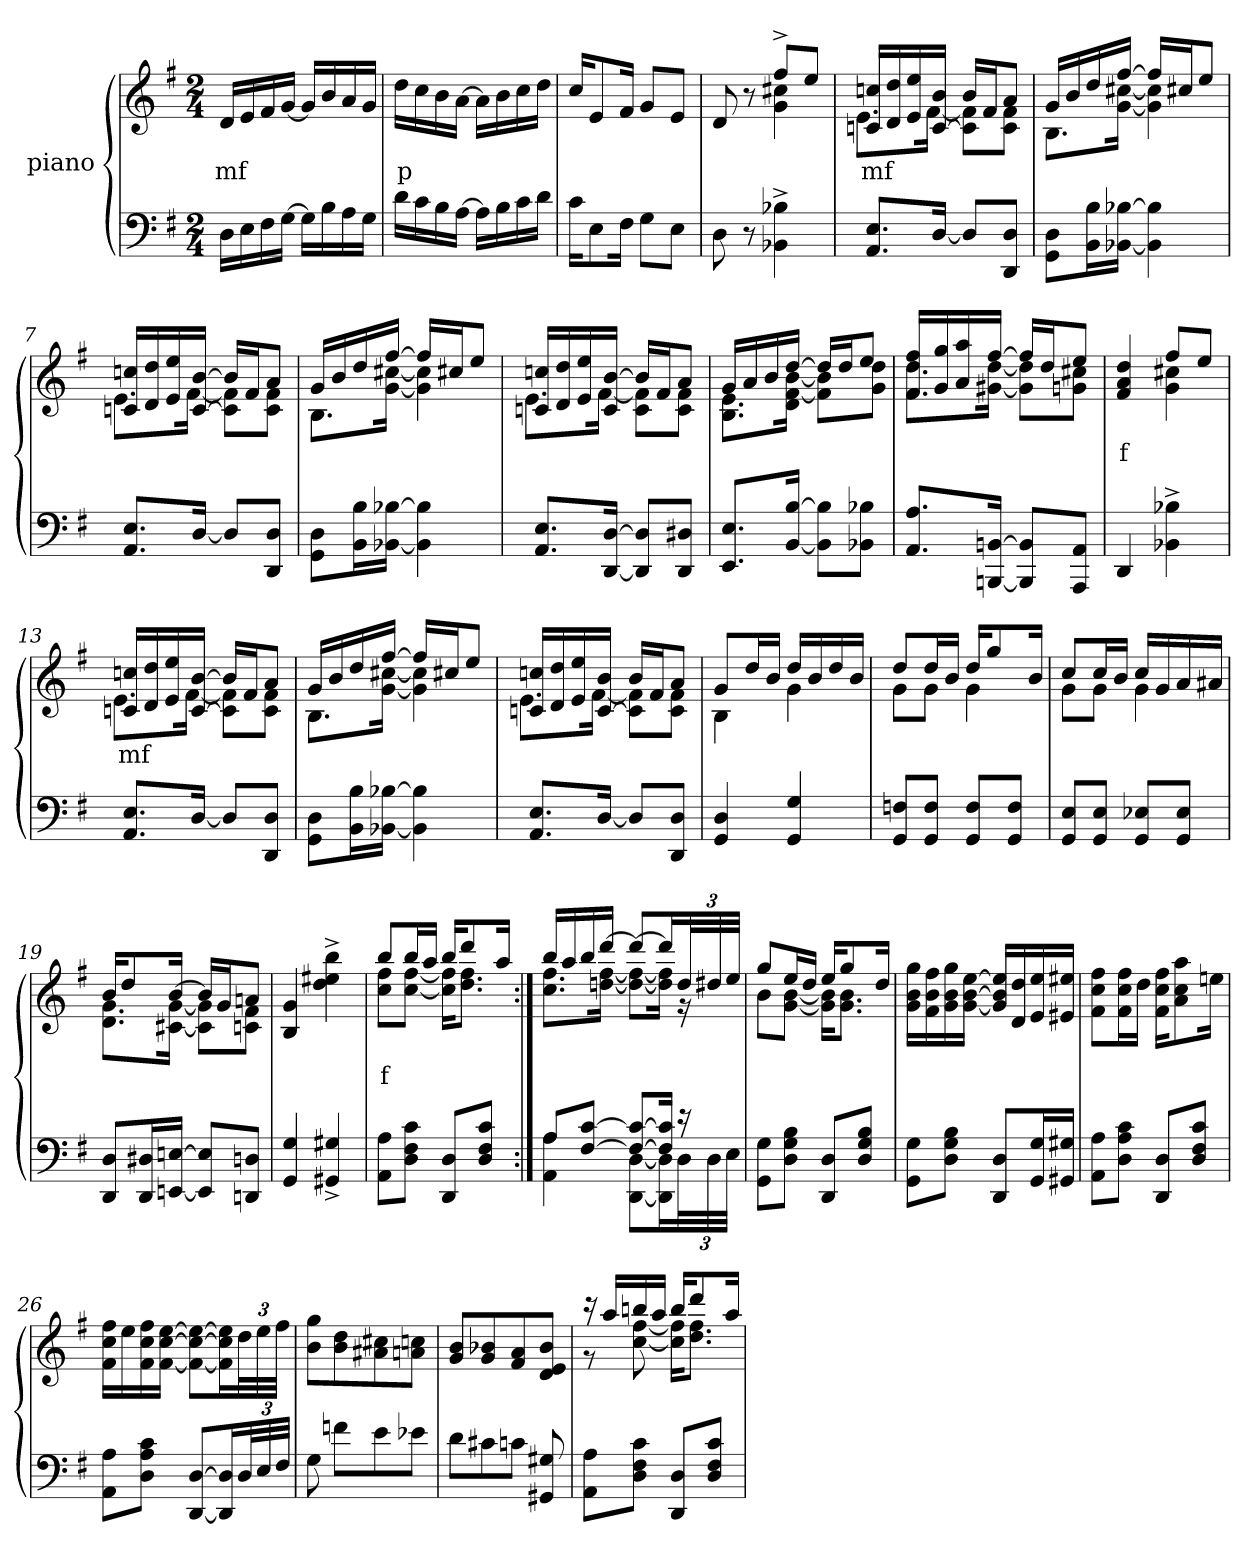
**kern	**kern	**text
*part2	*part1	*part1
*staff2	*staff1	*staff1
*I"piano	*I"piano	*
*clefF4	*clefG2	*
*k[f#]	*k[f#]	*
*M2/4	*M2/4	*
=1	=1	=1
16DLL	16dLL	mf
16E	16e	.
16F#	16f#	.
[16GJJ	[16gJJ	.
16GLL]	16gLL]	.
16B	16b	.
16A	16a	.
16GJJ	16gJJ	.
=2	=2	=2
16dLL	16ddLL	p
16c	16cc	.
16B	16b	.
[16AJJ	[16aJJ	.
16ALL]	16aLL]	.
16B	16b	.
16c	16cc	.
16dJJ	16ddJJ	.
=3	=3	=3
16cKL	16ccKL	.
8E	8e	.
16F#Jk	16f#Jk	.
8GL	8gL	.
8EJ	8eJ	.
=4	=4	=4
*	*^	*
8D	8d	4ryy	.
8r	8r	.	.
4B-X^> 4BB-X^>	8ff#^>L	4cc#X 4g	.
.	8eeJ	.	.
=5	=5	=5	=5
8.E 8.AAL	16ccn 16cnLL	8.eL	mf
.	16dd 16d	.	.
.	16ee 16e	.	.
[16DJk	16b [16cJJ	[16f#Jk	.
8DL]	16bLL	8f#] 8c]L	.
.	16f#J	.	.
8D 8DDJ	8aJ	8f# 8cJ	.
=6	=6	=6	=6
8D 8GGL	16gLL	8.BL	.
.	16b	.	.
16B 16BBL	16dd	.	.
[16B-X [16BB-XJJ	[16ff#JJ	[16cc# [16gJk	.
4B-] 4BB-]	16ff#LL]	4cc#] 4g]	.
.	16cc#XJ	.	.
.	8eeJ	.	.
=7	=7	=7	=7
8.E 8.AAL	16ccn 16cnLL	8.eL	.
.	16dd 16d	.	.
.	16ee 16e	.	.
[16DJk	[16b [16cJJ	[16f#Jk	.
8DL]	16bLL]	8f#] 8c]L	.
.	16f#J	.	.
8D 8DDJ	8aJ	8f# 8cJ	.
=8	=8	=8	=8
8D 8GGL	16gLL	8.BL	.
.	16b	.	.
16B 16BBL	16dd	.	.
[16B-X [16BB-XJJ	[16ff#JJ	[16cc# [16gJk	.
4B-] 4BB-]	16ff#LL]	4cc#] 4g]	.
.	16cc#XJ	.	.
.	8eeJ	.	.
=9	=9	=9	=9
8.E 8.AAL	16ccn 16cnLL	8.eL	.
.	16dd 16d	.	.
.	16ee 16e	.	.
[16D [16DDJk	[16b 16cJJ	[16f#Jk	.
8D] 8DD]L	16bLL]	8f#] 8cL	.
.	16f#J	.	.
8D#X 8DDJ	8aJ	8f# 8cJ	.
=10	=10	=10	=10
8.E 8.EEL	16gLL	8.e 8.BL	.
.	16a	.	.
.	16b	.	.
[16B [16BBJk	[16ddJJ	[16b [16f# 16dJk	.
8B] 8BB]L	16ddLL]	8b] 8f#]L	.
.	16ddJ	.	.
8B-X 8BB-XJ	8eeJ	8dd 8gJ	.
=11	=11	=11	=11
8.A 8.AAL	16ff# 16f#LL	8.dd 8.f#L	.
.	16gg 16g	.	.
.	16aa 16a	.	.
[16BBn [16BBBnJk	[16ff#JJ	[16dd [16g#XJk	.
8BB] 8BBB]L	16ff#LL]	8dd] 8g#]L	.
.	16ddJ	.	.
8AA 8AAAJ	8eeJ	8cc#X 8gnJ	.
=12	=12	=12	=12
4DD	4dd 4a 4f#	4ryy	f
4B-X^> 4BB-X^>	8ff#L	4cc#X 4g	.
.	8eeJ	.	.
=13	=13	=13	=13
8.E 8.AAL	16ccn 16cnLL	8.eL	mf
.	16dd 16d	.	.
.	16ee 16e	.	.
[16DJk	[16b [16cJJ	[16f#Jk	.
8DL]	16bLL]	8f#] 8c]L	.
.	16f#J	.	.
8D 8DDJ	8aJ	8f# 8cJ	.
=14	=14	=14	=14
8D 8GGL	16gLL	8.BL	.
.	16b	.	.
16B 16BBL	16dd	.	.
[16B-X [16BB-XJJ	[16ff#JJ	[16cc# [16gJk	.
4B-] 4BB-]	16ff#LL]	4cc#] 4g]	.
.	16cc#XJ	.	.
.	8eeJ	.	.
=15	=15	=15	=15
8.E 8.AAL	16ccn 16cnLL	8.eL	.
.	16dd 16d	.	.
.	16ee 16e	.	.
[16DJk	16b [16cJJ	[16f#Jk	.
8DL]	16bLL	8f#] 8c]L	.
.	16f#J	.	.
8D 8DDJ	8aJ	8f# 8cJ	.
=16	=16	=16	=16
4D 4GG	8gL	4B	.
.	16ddL	.	.
.	16bJJ	.	.
4G 4GG	16ddLL	4g	.
.	16b	.	.
.	16dd	.	.
.	16bJJ	.	.
=17	=17	=17	=17
8Fn 8GGL	8ddL	8gL	.
8F 8GGJ	16ddL	8gJ	.
.	16bJJ	.	.
8F 8GGL	16ddKL	4g	.
.	8gg	.	.
8F 8GGJ	.	.	.
.	16bJk	.	.
=18	=18	=18	=18
8E 8GGL	8ccL	8gL	.
8E 8GGJ	16ccL	8gJ	.
.	16bJJ	.	.
8E-X 8GGL	16ccLL	4g	.
.	16g	.	.
8E- 8GGJ	16a	.	.
.	16a#XJJ	.	.
=19	=19	=19	=19
8D 8DDL	16bKL	8.g 8.dL	.
.	8dd	.	.
16D#X 16DDL	.	.	.
[16En [16EEnJJ	[16bJk	[16g [16c#XJk	.
8E] 8EE]L	16bLL]	8g] 8c#]L	.
.	16gJ	.	.
8Dn 8DDnJ	8anJ	8f# 8cnJ	.
*	*v	*v	*
=20	=20	=20
4G 4GG	4g 4B	.
4G#X^> 4GG#X^>	4bb^> 4ee#X^> 4dd^>	.
=21	=21	=21
*	*^	*
8A 8AAL	8bbL	8ff# 8ccL	f
8c 8F# 8DJ	16bbL	[8ff# [8ccJ	.
.	16aaJJ	.	.
8D 8DDL	16bbKL	16ff#] 16cc]KL	.
.	8ddd	8.ff# 8.ddJ	.
8c 8F# 8DJ	.	.	.
.	16aaJk	.	.
=22:|!	=22:|!	=22:|!	=22:|!
*^	*	*	*
8AL	4A 4AA	16bbLL	8.ff# 8.ccL	.
.	.	16aa	.	.
[8c [8F#J	.	16bb	.	.
.	.	[16dddJJ	[16ff# [16ddnJk	.
8c_ 8F#_L	[8D [8DDL	8dddL_	8ff#_ 8dd_L	.
16c] 16F#]Jk	16D] 16DD]	16ddd]	16ff#] 16dd]Jk	.
16r	48DLL	48ddLL	16r	.
.	48D	48dd#X	.	.
.	48EJJJ	48eeJJJ	.	.
*v	*v	*	*	*
=23	=23	=23	=23
8G 8GGL	8ggL	8bL	.
8B 8G 8DJ	16eeL	[8b [8gJ	.
.	16ddJJ	.	.
8D 8DDL	16eeKL	16b] 16g]KL	.
.	8gg	8.b 8.gJ	.
8B 8G 8DJ	.	.	.
.	16ddJk	.	.
*	*v	*v	*
=24	=24	=24
8G 8GGL	16gg 16b 16gLL	.
.	16ff# 16b 16f#	.
8B 8G 8DJ	16gg 16b 16g	.
.	[16ee [16b [16gJJ	.
8D 8DDL	16ee] 16b] 16g]LL	.
.	16dd 16d	.
16G 16GGL	16ee 16e	.
16G#X 16GG#XJJ	16ee#X 16e#XJJ	.
=25	=25	=25
8A 8AAL	8ff# 8cc 8f#L	.
8c 8A 8DJ	16ff# 16cc 16f#L	.
.	16ddJJ	.
8D 8DDL	16ff# 16cc 16f#KL	.
.	8aa 8cc 8a	.
8c 8F# 8DJ	.	.
.	16eenJk	.
=26	=26	=26
8A 8AAL	16ff# 16cc 16f#LL	.
.	16ee	.
8c 8A 8DJ	16ff# 16cc 16f#	.
.	[16ee [16cc [16f#JJ	.
[8D [8DDL	8ee_ 8cc_ 8f#_L	.
16D] 16DD]L	16ee] 16cc] 16f#]	.
48DL	48ddLL	.
48E	48ee	.
48F#JJJ	48ff#JJJ	.
=27	=27	=27
8G	8gg 8bL	.
8fnL	8dd 8b	.
8e	8cc#X 8a#X	.
8e-XJ	8ccn 8anJ	.
=28	=28	=28
8dL	8b 8gL	.
8c#X	8b-X 8g	.
8cnJ	8a 8f#	.
8G#X 8GG#X	8b- 8e 8dJ	.
=29	=29	=29
*	*^	*
8A 8AAL	16r	8r	.
.	16aaLL	.	.
8c 8F# 8DJ	16bbn	[8ff# [8cc	.
.	16aaJJ	.	.
8D 8DDL	16bbKL	16ff#] 16cc]KL	.
.	8ddd	8.ff# 8.ddJ	.
8c 8F# 8DJ	.	.	.
.	16aaJk	.	.
*	*v	*v	*
=	=	=
*-	*-	*-
